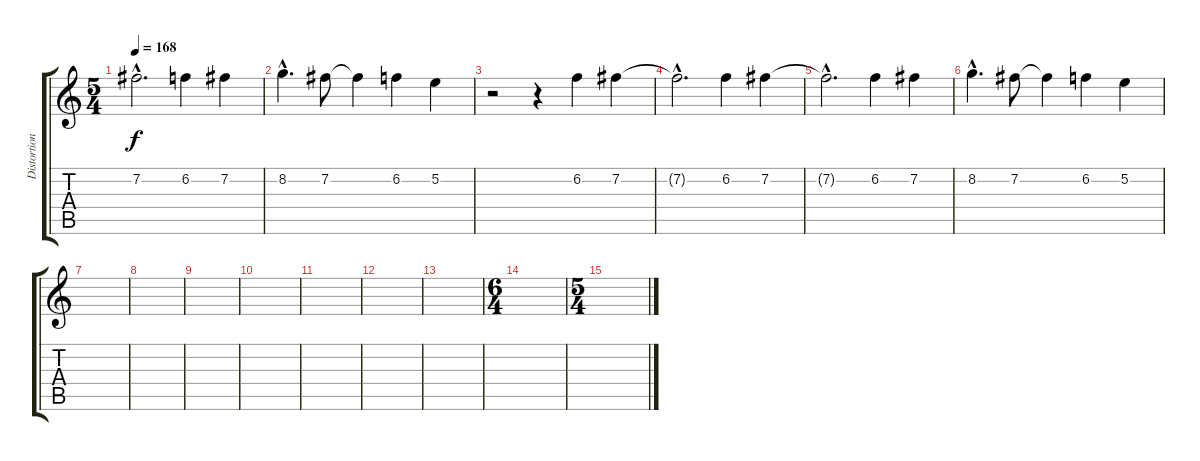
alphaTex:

\track ("Distortion Guitar" "Distortion") {instrument distortionguitar}
\staff {score tabs}
\tuning (E4 B3 G3 D3 A2 E2) {hide}
\ts (5 4)
\tempo 168
\clef g2
\ks c
7.2{hac t}.2{d dy f} 6.2.4 7.2.4 |
8.2{hac}.4{d} 7.2.8 7.2{t}.4 6.2.4 5.2.4 |
r.2 r.4 6.2.4 7.2.4 |
7.2{hac t}.2{d} 6.2.4 7.2.4 |
7.2{hac t}.2{d} 6.2.4 7.2.4 |
8.2{hac}.4{d} 7.2.8 7.2{t}.4 6.2.4 5.2.4 |
|
|
|
|
|
|
|
\ts (6 4)
|
\ts (5 4)
